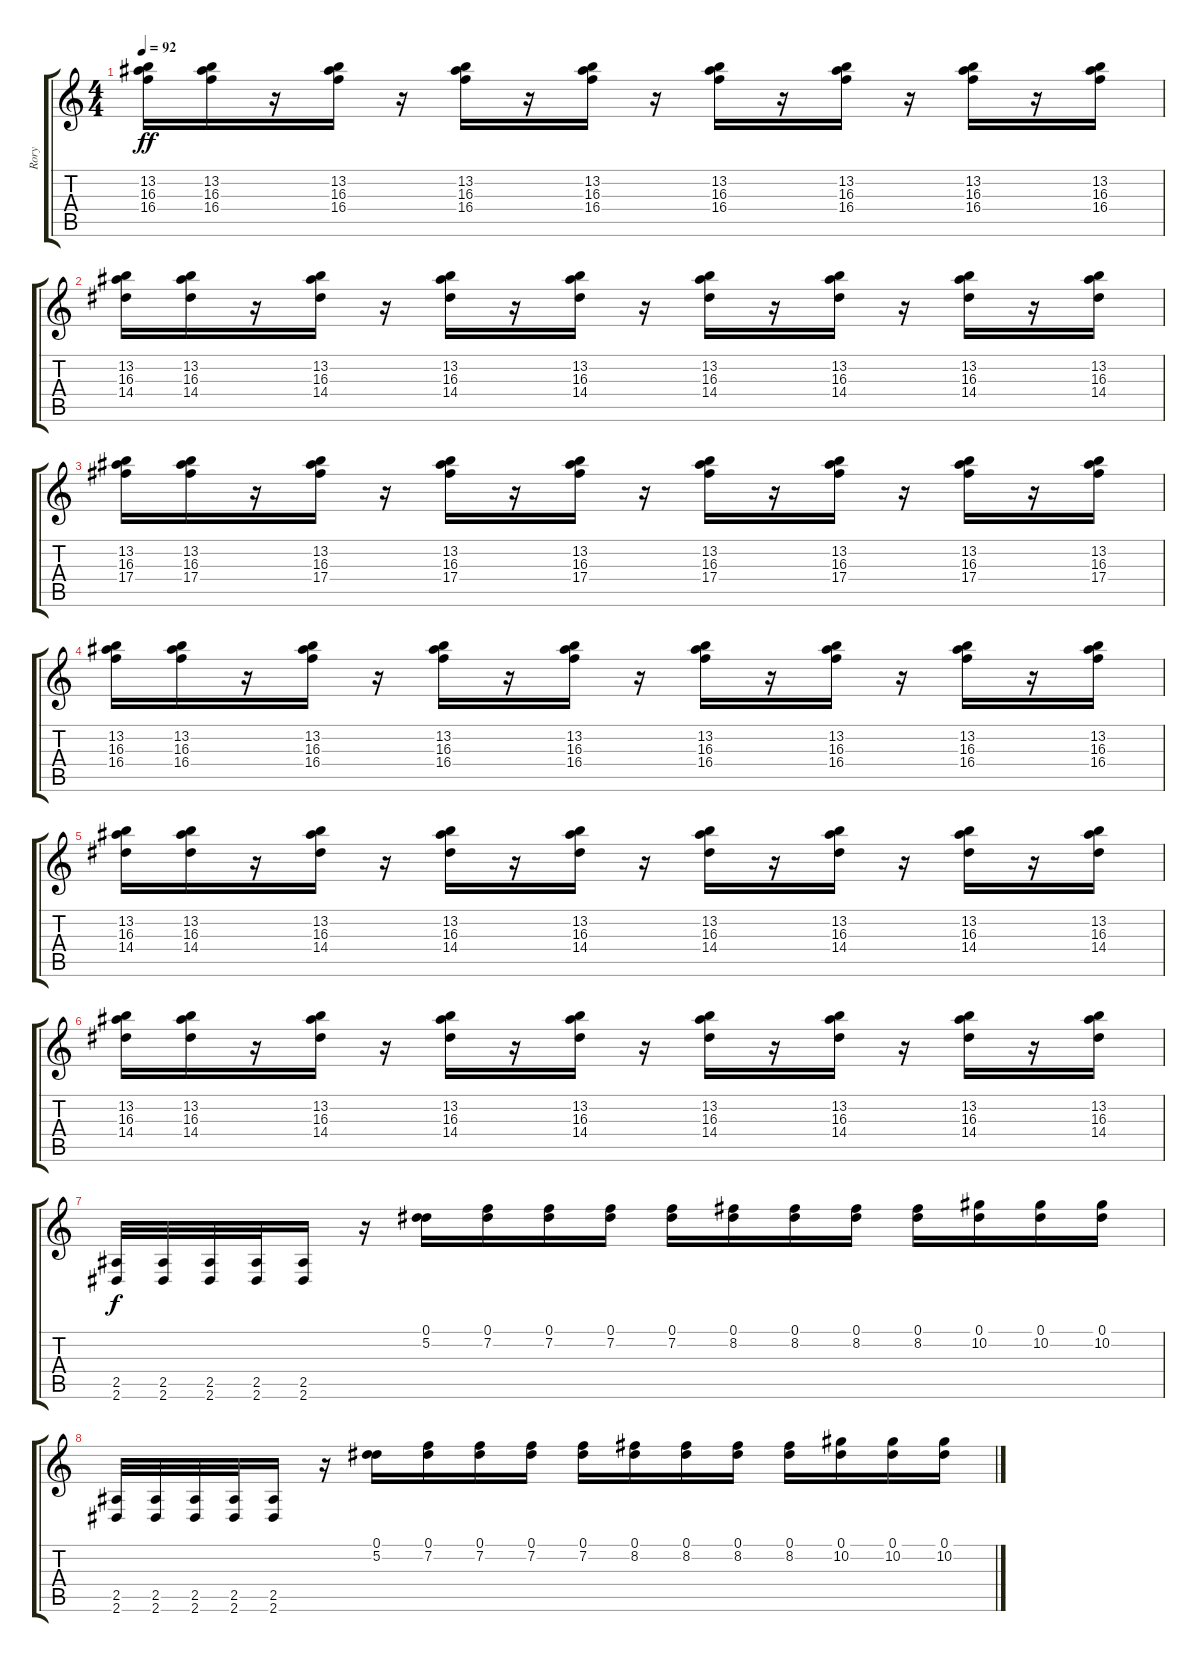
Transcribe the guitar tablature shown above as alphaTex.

\track ("Rory" "Rory") {instrument distortionguitar}
\staff {score tabs}
\tuning (Eb4 Bb3 Gb3 Db3 Ab2 Db2) {hide}
\ts (4 4)
\tempo 92
\clef g2
\ks c
(13.2 16.3 16.4).16{dy ff} (13.2 16.3 16.4).16 r.16 (13.2 16.3 16.4).16 r.16 (13.2 16.3 16.4).16 r.16 (13.2 16.3 16.4).16 r.16 (13.2 16.3 16.4).16 r.16 (13.2 16.3 16.4).16 r.16 (13.2 16.3 16.4).16 r.16 (13.2 16.3 16.4).16 |
(13.2 16.3 14.4).16 (13.2 16.3 14.4).16 r.16 (13.2 16.3 14.4).16 r.16 (13.2 16.3 14.4).16 r.16 (13.2 16.3 14.4).16 r.16 (13.2 16.3 14.4).16 r.16 (13.2 16.3 14.4).16 r.16 (13.2 16.3 14.4).16 r.16 (13.2 16.3 14.4).16 |
(13.2 16.3 17.4).16 (13.2 16.3 17.4).16 r.16 (13.2 16.3 17.4).16 r.16 (13.2 16.3 17.4).16 r.16 (13.2 16.3 17.4).16 r.16 (13.2 16.3 17.4).16 r.16 (13.2 16.3 17.4).16 r.16 (13.2 16.3 17.4).16 r.16 (13.2 16.3 17.4).16 |
(13.2 16.3 16.4).16 (13.2 16.3 16.4).16 r.16 (13.2 16.3 16.4).16 r.16 (13.2 16.3 16.4).16 r.16 (13.2 16.3 16.4).16 r.16 (13.2 16.3 16.4).16 r.16 (13.2 16.3 16.4).16 r.16 (13.2 16.3 16.4).16 r.16 (13.2 16.3 16.4).16 |
(13.2 16.3 14.4).16 (13.2 16.3 14.4).16 r.16 (13.2 16.3 14.4).16 r.16 (13.2 16.3 14.4).16 r.16 (13.2 16.3 14.4).16 r.16 (13.2 16.3 14.4).16 r.16 (13.2 16.3 14.4).16 r.16 (13.2 16.3 14.4).16 r.16 (13.2 16.3 14.4).16 |
(13.2 16.3 14.4).16 (13.2 16.3 14.4).16 r.16 (13.2 16.3 14.4).16 r.16 (13.2 16.3 14.4).16 r.16 (13.2 16.3 14.4).16 r.16 (13.2 16.3 14.4).16 r.16 (13.2 16.3 14.4).16 r.16 (13.2 16.3 14.4).16 r.16 (13.2 16.3 14.4).16 |
(2.5 2.6).32{dy f} (2.5 2.6).32 (2.5 2.6).32 (2.5 2.6).32 (2.5 2.6).16 r.16 (0.1 5.2).16 (0.1 7.2).16 (0.1 7.2).16 (0.1 7.2).16 (0.1 7.2).16 (0.1 8.2).16 (0.1 8.2).16 (0.1 8.2).16 (0.1 8.2).16 (0.1 10.2).16 (0.1 10.2).16 (0.1 10.2).16 |
(2.5 2.6).32 (2.5 2.6).32 (2.5 2.6).32 (2.5 2.6).32 (2.5 2.6).16 r.16 (0.1 5.2).16 (0.1 7.2).16 (0.1 7.2).16 (0.1 7.2).16 (0.1 7.2).16 (0.1 8.2).16 (0.1 8.2).16 (0.1 8.2).16 (0.1 8.2).16 (0.1 10.2).16 (0.1 10.2).16 (0.1 10.2).16
